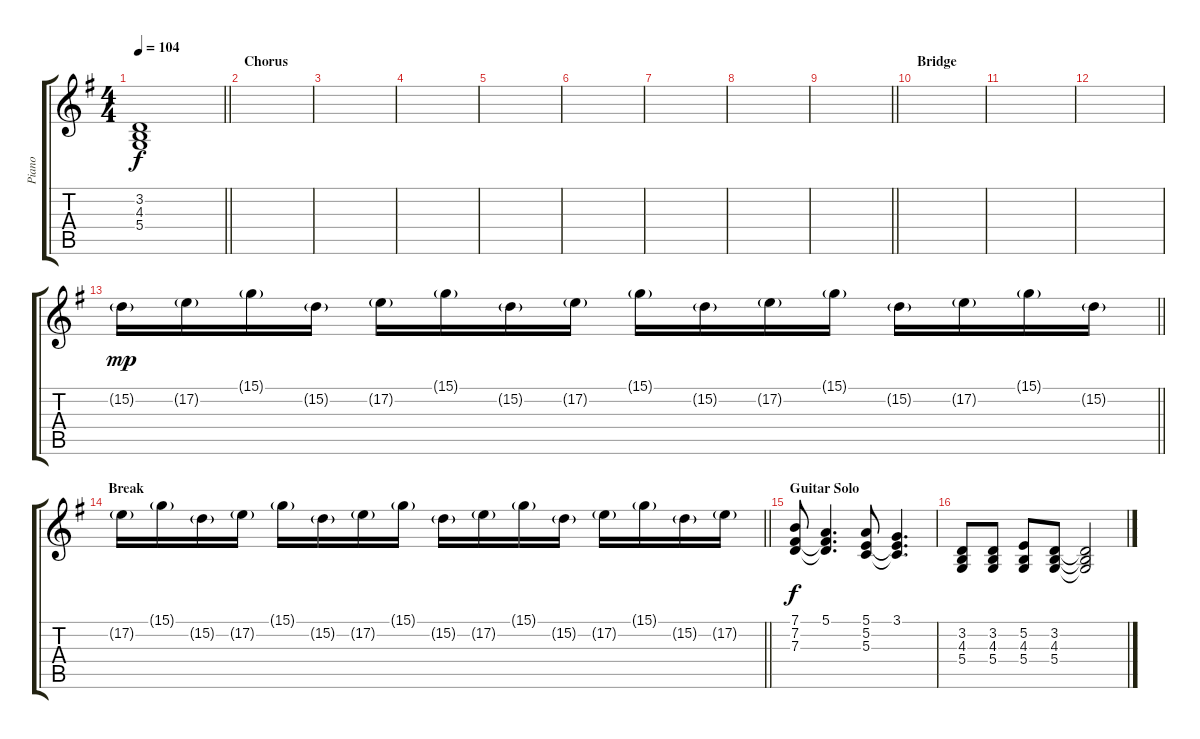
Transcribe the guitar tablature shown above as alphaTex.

\track ("Piano" "Piano") {instrument acousticgrandpiano}
\staff {score tabs}
\tuning (E4 B3 G3 D3 A2 E2) {hide}
\ts (4 4)
\tempo 104
\clef g2
\barLineRight lightlight
\ks g
(3.2 4.3 5.4).1{dy f} |
\section ("" "Chorus")
|
|
|
|
|
|
|
\barLineRight lightlight
|
\section ("" "Bridge")
|
|
|
\barLineRight lightlight
15.2{g}.16{dy mp} 17.2{g}.16 15.1{g}.16 15.2{g}.16 17.2{g}.16 15.1{g}.16 15.2{g}.16 17.2{g}.16 15.1{g}.16 15.2{g}.16 17.2{g}.16 15.1{g}.16 15.2{g}.16 17.2{g}.16 15.1{g}.16 15.2{g}.16 |
\section ("" "Break")
\barLineRight lightlight
17.2{g}.16 15.1{g}.16 15.2{g}.16 17.2{g}.16 15.1{g}.16 15.2{g}.16 17.2{g}.16 15.1{g}.16 15.2{g}.16 17.2{g}.16 15.1{g}.16 15.2{g}.16 17.2{g}.16 15.1{g}.16 15.2{g}.16 17.2{g}.16 |
\section ("" "Guitar Solo")
(7.1 7.2 7.3).8{dy f} (5.1 7.2{t} 7.3{t}).4{d} (5.1 5.2 5.3).8 (3.1 5.2{t} 5.3{t}).4{d} |
(3.2 4.3 5.4).8 (3.2 4.3 5.4).8 (5.2 4.3 5.4).8 (3.2 4.3 5.4).8 (3.2{t} 4.3{t} 5.4{t}).2
